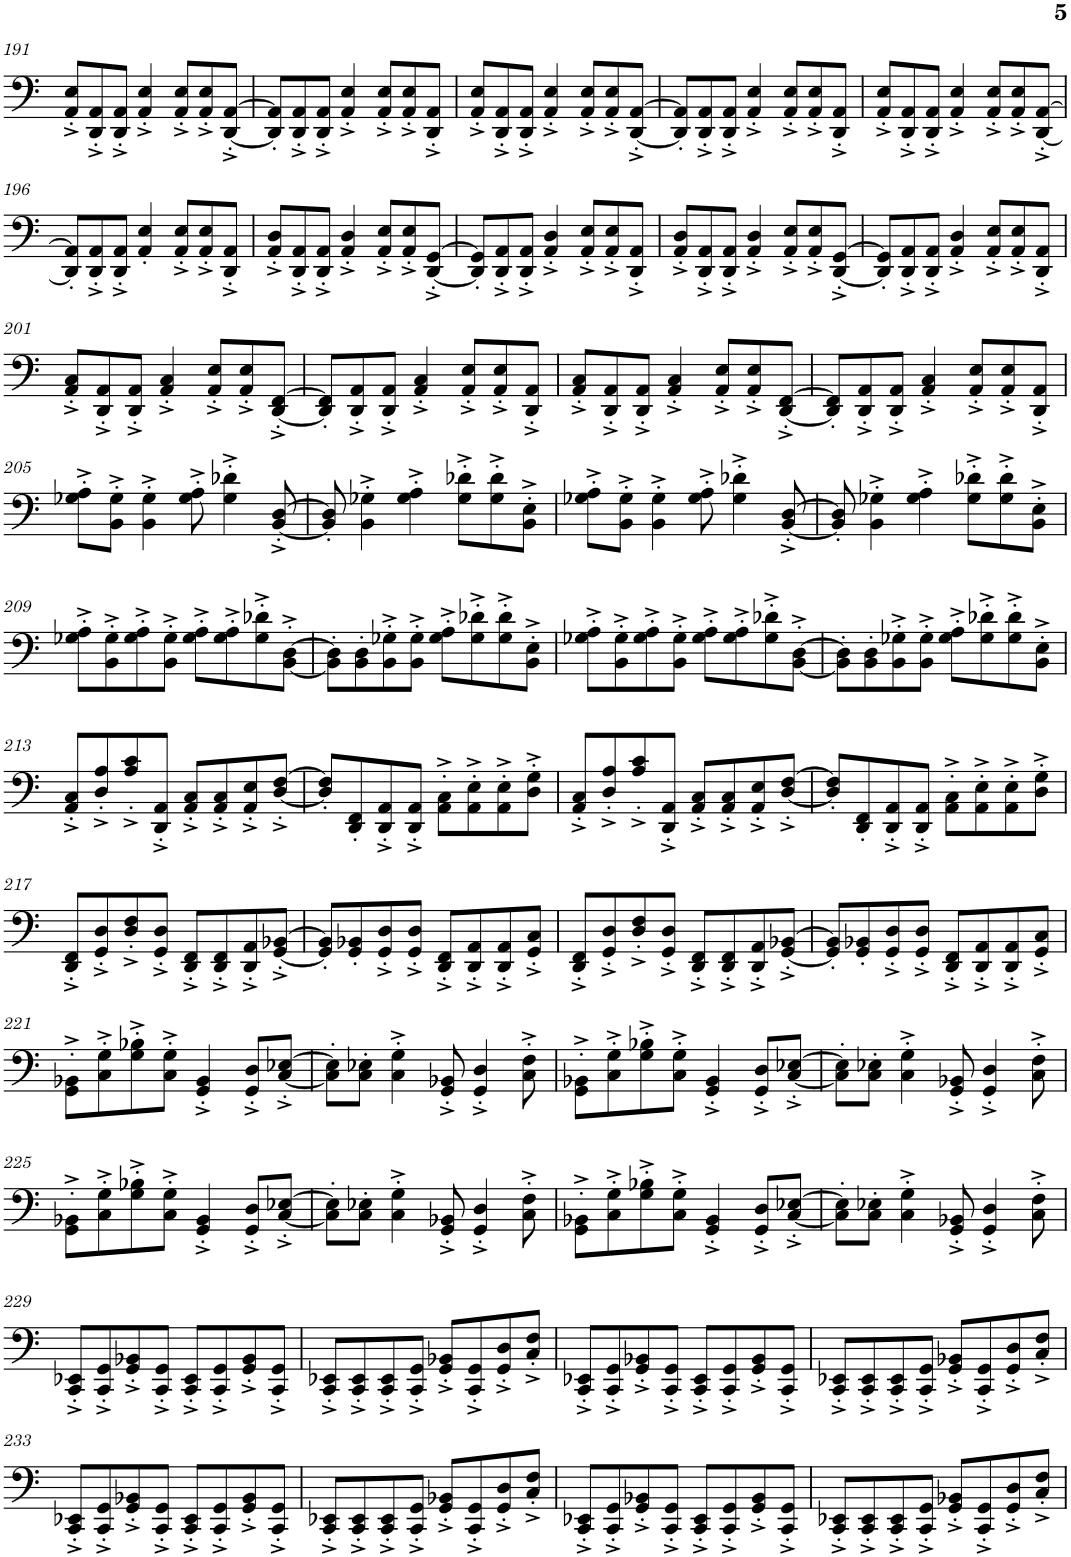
**kern
*part1
*staff1
*I"Violoncelo
*I'Vc.
!!LO:PB:g=z
*clefF4
*k[]
*M4/4
=191
8AA/'^ 8E/'^L
8DD/'^ 8AA/'^
8DD/'^ 8AA/'^J
4AA/'^ 4E/'^
8AA/'^ 8E/'^L
8AA/'^ 8E/'^
[8DD/'^ [8AA/'^J
=192
8DD/]' 8AA/]'L
8DD/'^ 8AA/'^
8DD/'^ 8AA/'^J
4AA/'^ 4E/'^
8AA/'^ 8E/'^L
8AA/'^ 8E/'^
8DD/'^ 8AA/'^J
=193
8AA/'^ 8E/'^L
8DD/'^ 8AA/'^
8DD/'^ 8AA/'^J
4AA/'^ 4E/'^
8AA/'^ 8E/'^L
8AA/'^ 8E/'^
[8DD/'^ [8AA/'^J
=194
8DD/]' 8AA/]'L
8DD/'^ 8AA/'^
8DD/'^ 8AA/'^J
4AA/'^ 4E/'^
8AA/'^ 8E/'^L
8AA/'^ 8E/'^
8DD/'^ 8AA/'^J
=195
8AA/'^ 8E/'^L
8DD/'^ 8AA/'^
8DD/'^ 8AA/'^J
4AA/'^ 4E/'^
8AA/'^ 8E/'^L
8AA/'^ 8E/'^
[8DD/'^ [8AA/'^J
!!LO:LB:g=z
=196
8DD/]' 8AA/]'L
8DD/'^ 8AA/'^
8DD/'^ 8AA/'^J
4AA/' 4E/'
8AA/'^ 8E/'^L
8AA/'^ 8E/'^
8DD/'^ 8AA/'^J
=197
8AA/'^ 8D/'^L
8DD/'^ 8AA/'^
8DD/'^ 8AA/'^J
4AA/'^ 4D/'^
8AA/'^ 8E/'^L
8AA/'^ 8E/'^
[8DD/'^ [8GG/'^J
=198
8DD/]' 8GG/]'L
8DD/'^ 8AA/'^
8DD/'^ 8AA/'^J
4AA/'^ 4D/'^
8AA/'^ 8E/'^L
8AA/'^ 8E/'^
8DD/'^ 8AA/'^J
=199
8AA/'^ 8D/'^L
8DD/'^ 8AA/'^
8DD/'^ 8AA/'^J
4AA/'^ 4D/'^
8AA/'^ 8E/'^L
8AA/'^ 8E/'^
[8DD/'^ [8GG/'^J
=200
8DD/]' 8GG/]'L
8DD/'^ 8AA/'^
8DD/'^ 8AA/'^J
4AA/'^ 4D/'^
8AA/'^ 8E/'^L
8AA/'^ 8E/'^
8DD/'^ 8AA/'^J
!!LO:LB:g=z
=201
8AA/'^ 8C/'^L
8DD/'^ 8AA/'^
8DD/'^ 8AA/'^J
4AA/'^ 4C/'^
8AA/'^ 8E/'^L
8AA/'^ 8E/'^
[8DD/'^ [8FF/'^J
=202
8DD/]' 8FF/]'L
8DD/'^ 8AA/'^
8DD/'^ 8AA/'^J
4AA/'^ 4C/'^
8AA/'^ 8E/'^L
8AA/'^ 8E/'^
8DD/'^ 8AA/'^J
=203
8AA/'^ 8C/'^L
8DD/'^ 8AA/'^
8DD/'^ 8AA/'^J
4AA/'^ 4C/'^
8AA/'^ 8E/'^L
8AA/'^ 8E/'^
[8DD/'^ [8FF/'^J
=204
8DD/]' 8FF/]'L
8DD/'^ 8AA/'^
8DD/'^ 8AA/'^J
4AA/'^ 4C/'^
8AA/'^ 8E/'^L
8AA/'^ 8E/'^
8DD/'^ 8AA/'^J
!!LO:LB:g=z
=205
8G-X\'^ 8A\'^L
8BB\'^ 8G-\'^J
4BB\'^ 4G-\'^
8G-\'^ 8A\'^
4G-\'^ 4d-X\'^
[8BB/'^ [8D/'^
=206
8BB/]' 8D/]'
4BB\'^ 4G-X\'^
4G-\'^ 4A\'^
8G-\'^ 8d-X\'^L
8G-\'^ 8d-\'^
8BB\'^ 8E\'^J
=207
8G-X\'^ 8A\'^L
8BB\'^ 8G-\'^J
4BB\'^ 4G-\'^
8G-\'^ 8A\'^
4G-\'^ 4d-X\'^
[8BB/'^ [8D/'^
=208
8BB/]' 8D/]'
4BB\'^ 4G-X\'^
4G-\'^ 4A\'^
8G-\'^ 8d-X\'^L
8G-\'^ 8d-\'^
8BB\'^ 8E\'^J
!!LO:LB:g=z
=209
8G-X\'^ 8A\'^L
8BB\'^ 8G-\'^
8G-\'^ 8A\'^
8BB\'^ 8G-\'^J
8G-\'^ 8A\'^L
8G-\'^ 8A\'^
8G-\'^ 8d-X\'^
[8BB\'^ [8D\'^J
=210
8BB\]' 8D\]'L
8BB\' 8D\'
8BB\'^ 8G-X\'^
8BB\'^ 8G-\'^J
8G-\'^ 8A\'^L
8G-\'^ 8d-X\'^
8G-\'^ 8d-\'^
8BB\'^ 8E\'^J
=211
8G-X\'^ 8A\'^L
8BB\'^ 8G-\'^
8G-\'^ 8A\'^
8BB\'^ 8G-\'^J
8G-\'^ 8A\'^L
8G-\'^ 8A\'^
8G-\'^ 8d-X\'^
[8BB\'^ [8D\'^J
=212
8BB\]' 8D\]'L
8BB\' 8D\'
8BB\'^ 8G-X\'^
8BB\'^ 8G-\'^J
8G-\'^ 8A\'^L
8G-\'^ 8d-X\'^
8G-\'^ 8d-\'^
8BB\'^ 8E\'^J
!!LO:LB:g=z
=213
8AA/'^ 8C/'^L
8D/'^ 8A/'^
8A/'^ 8c/'^
8DD/'^ 8AA/'^J
8AA/'^ 8C/'^L
8AA/'^ 8C/'^
8AA/'^ 8E/'^
[8D/'^ [8F/'^J
=214
8D/]' 8F/]'L
8DD/' 8FF/'
8DD/'^ 8AA/'^
8DD/'^ 8AA/'^J
8AA\'^ 8C\'^L
8AA\'^ 8E\'^
8AA\'^ 8E\'^
8D\'^ 8G\'^J
=215
8AA/'^ 8C/'^L
8D/'^ 8A/'^
8A/'^ 8c/'^
8DD/'^ 8AA/'^J
8AA/'^ 8C/'^L
8AA/'^ 8C/'^
8AA/'^ 8E/'^
[8D/'^ [8F/'^J
=216
8D/]' 8F/]'L
8DD/' 8FF/'
8DD/'^ 8AA/'^
8DD/'^ 8AA/'^J
8AA\'^ 8C\'^L
8AA\'^ 8E\'^
8AA\'^ 8E\'^
8D\'^ 8G\'^J
!!LO:LB:g=z
=217
8DD/'^ 8FF/'^L
8GG/'^ 8D/'^
8D/'^ 8F/'^
8GG/'^ 8D/'^J
8DD/'^ 8FF/'^L
8DD/'^ 8FF/'^
8DD/'^ 8AA/'^
[8GG/'^ [8BB-X/'^J
=218
8GG/]' 8BB-/]'L
8GG/' 8BB-X/'
8GG/'^ 8D/'^
8GG/'^ 8D/'^J
8DD/'^ 8FF/'^L
8DD/'^ 8AA/'^
8DD/'^ 8AA/'^
8GG/'^ 8C/'^J
=219
8DD/'^ 8FF/'^L
8GG/'^ 8D/'^
8D/'^ 8F/'^
8GG/'^ 8D/'^J
8DD/'^ 8FF/'^L
8DD/'^ 8FF/'^
8DD/'^ 8AA/'^
[8GG/'^ [8BB-X/'^J
=220
8GG/]' 8BB-/]'L
8GG/' 8BB-X/'
8GG/'^ 8D/'^
8GG/'^ 8D/'^J
8DD/'^ 8FF/'^L
8DD/'^ 8AA/'^
8DD/'^ 8AA/'^
8GG/'^ 8C/'^J
!!LO:LB:g=z
=221
8GG\'^ 8BB-X\'^L
8C\'^ 8G\'^
8G\'^ 8B-X\'^
8C\'^ 8G\'^J
4GG/'^ 4BB-/'^
8GG/'^ 8D/'^L
[8C/'^ [8E-X/'^J
=222
8C\]' 8E-\]'L
8C\' 8E-X\'J
4C\'^ 4G\'^
8GG/'^ 8BB-X/'^
4GG/'^ 4D/'^
8C\'^ 8F\'^
=223
8GG\'^ 8BB-X\'^L
8C\'^ 8G\'^
8G\'^ 8B-X\'^
8C\'^ 8G\'^J
4GG/'^ 4BB-/'^
8GG/'^ 8D/'^L
[8C/'^ [8E-X/'^J
=224
8C\]' 8E-\]'L
8C\' 8E-X\'J
4C\'^ 4G\'^
8GG/'^ 8BB-X/'^
4GG/'^ 4D/'^
8C\'^ 8F\'^
!!LO:LB:g=z
=225
8GG\'^ 8BB-X\'^L
8C\'^ 8G\'^
8G\'^ 8B-X\'^
8C\'^ 8G\'^J
4GG/'^ 4BB-/'^
8GG/'^ 8D/'^L
[8C/'^ [8E-X/'^J
=226
8C\]' 8E-\]'L
8C\' 8E-X\'J
4C\'^ 4G\'^
8GG/'^ 8BB-X/'^
4GG/'^ 4D/'^
8C\'^ 8F\'^
=227
8GG\'^ 8BB-X\'^L
8C\'^ 8G\'^
8G\'^ 8B-X\'^
8C\'^ 8G\'^J
4GG/'^ 4BB-/'^
8GG/'^ 8D/'^L
[8C/'^ [8E-X/'^J
=228
8C\]' 8E-\]'L
8C\' 8E-X\'J
4C\'^ 4G\'^
8GG/'^ 8BB-X/'^
4GG/'^ 4D/'^
8C\'^ 8F\'^
!!LO:LB:g=z
=229
8CC/'^ 8EE-X/'^L
8CC/'^ 8GG/'^
8GG/'^ 8BB-X/'^
8CC/'^ 8GG/'^J
8CC/'^ 8EE-/'^L
8CC/'^ 8GG/'^
8GG/'^ 8BB-/'^
8CC/'^ 8GG/'^J
=230
8CC/'^ 8EE-X/'^L
8CC/'^ 8EE-/'^
8CC/'^ 8EE-/'^
8CC/'^ 8GG/'^J
8GG/'^ 8BB-X/'^L
8CC/'^ 8GG/'^
8GG/'^ 8D/'^
8C/'^ 8F/'^J
=231
8CC/'^ 8EE-X/'^L
8CC/'^ 8GG/'^
8GG/'^ 8BB-X/'^
8CC/'^ 8GG/'^J
8CC/'^ 8EE-/'^L
8CC/'^ 8GG/'^
8GG/'^ 8BB-/'^
8CC/'^ 8GG/'^J
=232
8CC/'^ 8EE-X/'^L
8CC/'^ 8EE-/'^
8CC/'^ 8EE-/'^
8CC/'^ 8GG/'^J
8GG/'^ 8BB-X/'^L
8CC/'^ 8GG/'^
8GG/'^ 8D/'^
8C/'^ 8F/'^J
!!LO:LB:g=z
=233
8CC/'^ 8EE-X/'^L
8CC/'^ 8GG/'^
8GG/'^ 8BB-X/'^
8CC/'^ 8GG/'^J
8CC/'^ 8EE-/'^L
8CC/'^ 8GG/'^
8GG/'^ 8BB-/'^
8CC/'^ 8GG/'^J
=234
8CC/'^ 8EE-X/'^L
8CC/'^ 8EE-/'^
8CC/'^ 8EE-/'^
8CC/'^ 8GG/'^J
8GG/'^ 8BB-X/'^L
8CC/'^ 8GG/'^
8GG/'^ 8D/'^
8C/'^ 8F/'^J
=235
8CC/'^ 8EE-X/'^L
8CC/'^ 8GG/'^
8GG/'^ 8BB-X/'^
8CC/'^ 8GG/'^J
8CC/'^ 8EE-/'^L
8CC/'^ 8GG/'^
8GG/'^ 8BB-/'^
8CC/'^ 8GG/'^J
=236
8CC/'^ 8EE-X/'^L
8CC/'^ 8EE-/'^
8CC/'^ 8EE-/'^
8CC/'^ 8GG/'^J
8GG/'^ 8BB-X/'^L
8CC/'^ 8GG/'^
8GG/'^ 8D/'^
8C/'^ 8F/'^J
=
*-
